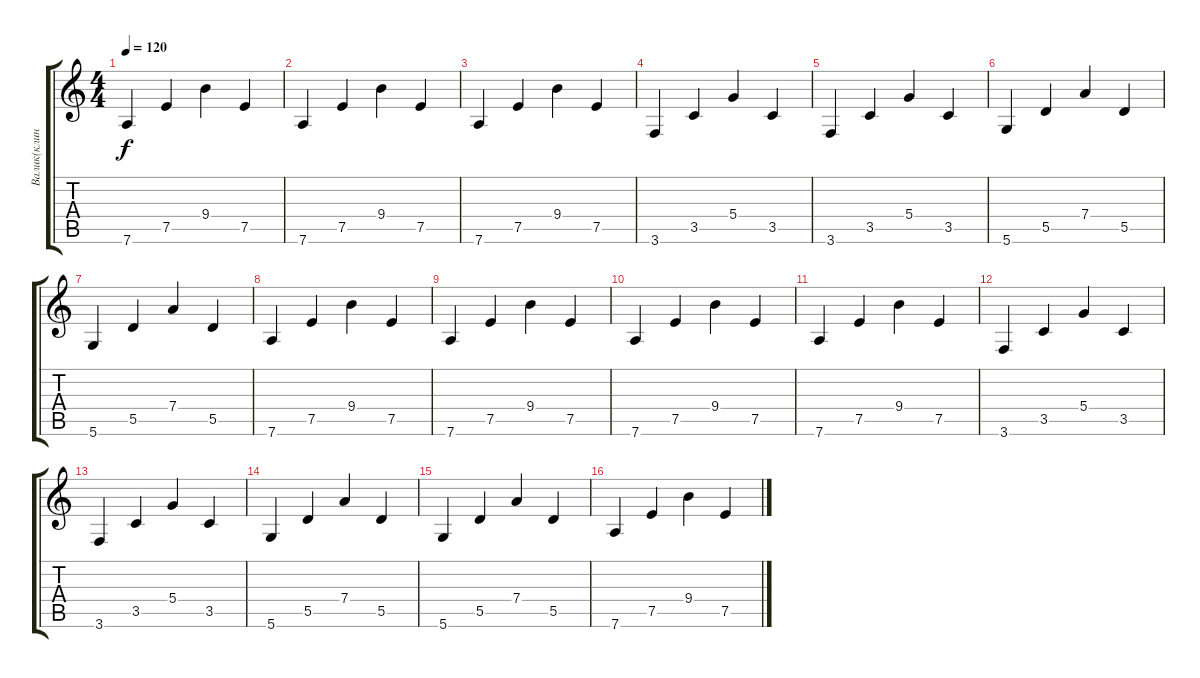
\track ("Валик(клин)" "Валик(клин") {instrument acousticguitarsteel}
\staff {score tabs}
\tuning (E4 B3 G3 D3 A2 D2) {hide}
\ts (4 4)
\tempo 120
\clef g2
\ks c
7.6.4{dy f} 7.5.4 9.4.4 7.5.4 |
7.6.4 7.5.4 9.4.4 7.5.4 |
7.6.4 7.5.4 9.4.4 7.5.4 |
3.6.4 3.5.4 5.4.4 3.5.4 |
3.6.4 3.5.4 5.4.4 3.5.4 |
5.6.4 5.5.4 7.4.4 5.5.4 |
5.6.4 5.5.4 7.4.4 5.5.4 |
7.6.4 7.5.4 9.4.4 7.5.4 |
7.6.4 7.5.4 9.4.4 7.5.4 |
7.6.4 7.5.4 9.4.4 7.5.4 |
7.6.4 7.5.4 9.4.4 7.5.4 |
3.6.4 3.5.4 5.4.4 3.5.4 |
3.6.4 3.5.4 5.4.4 3.5.4 |
5.6.4 5.5.4 7.4.4 5.5.4 |
5.6.4 5.5.4 7.4.4 5.5.4 |
7.6.4 7.5.4 9.4.4 7.5.4
